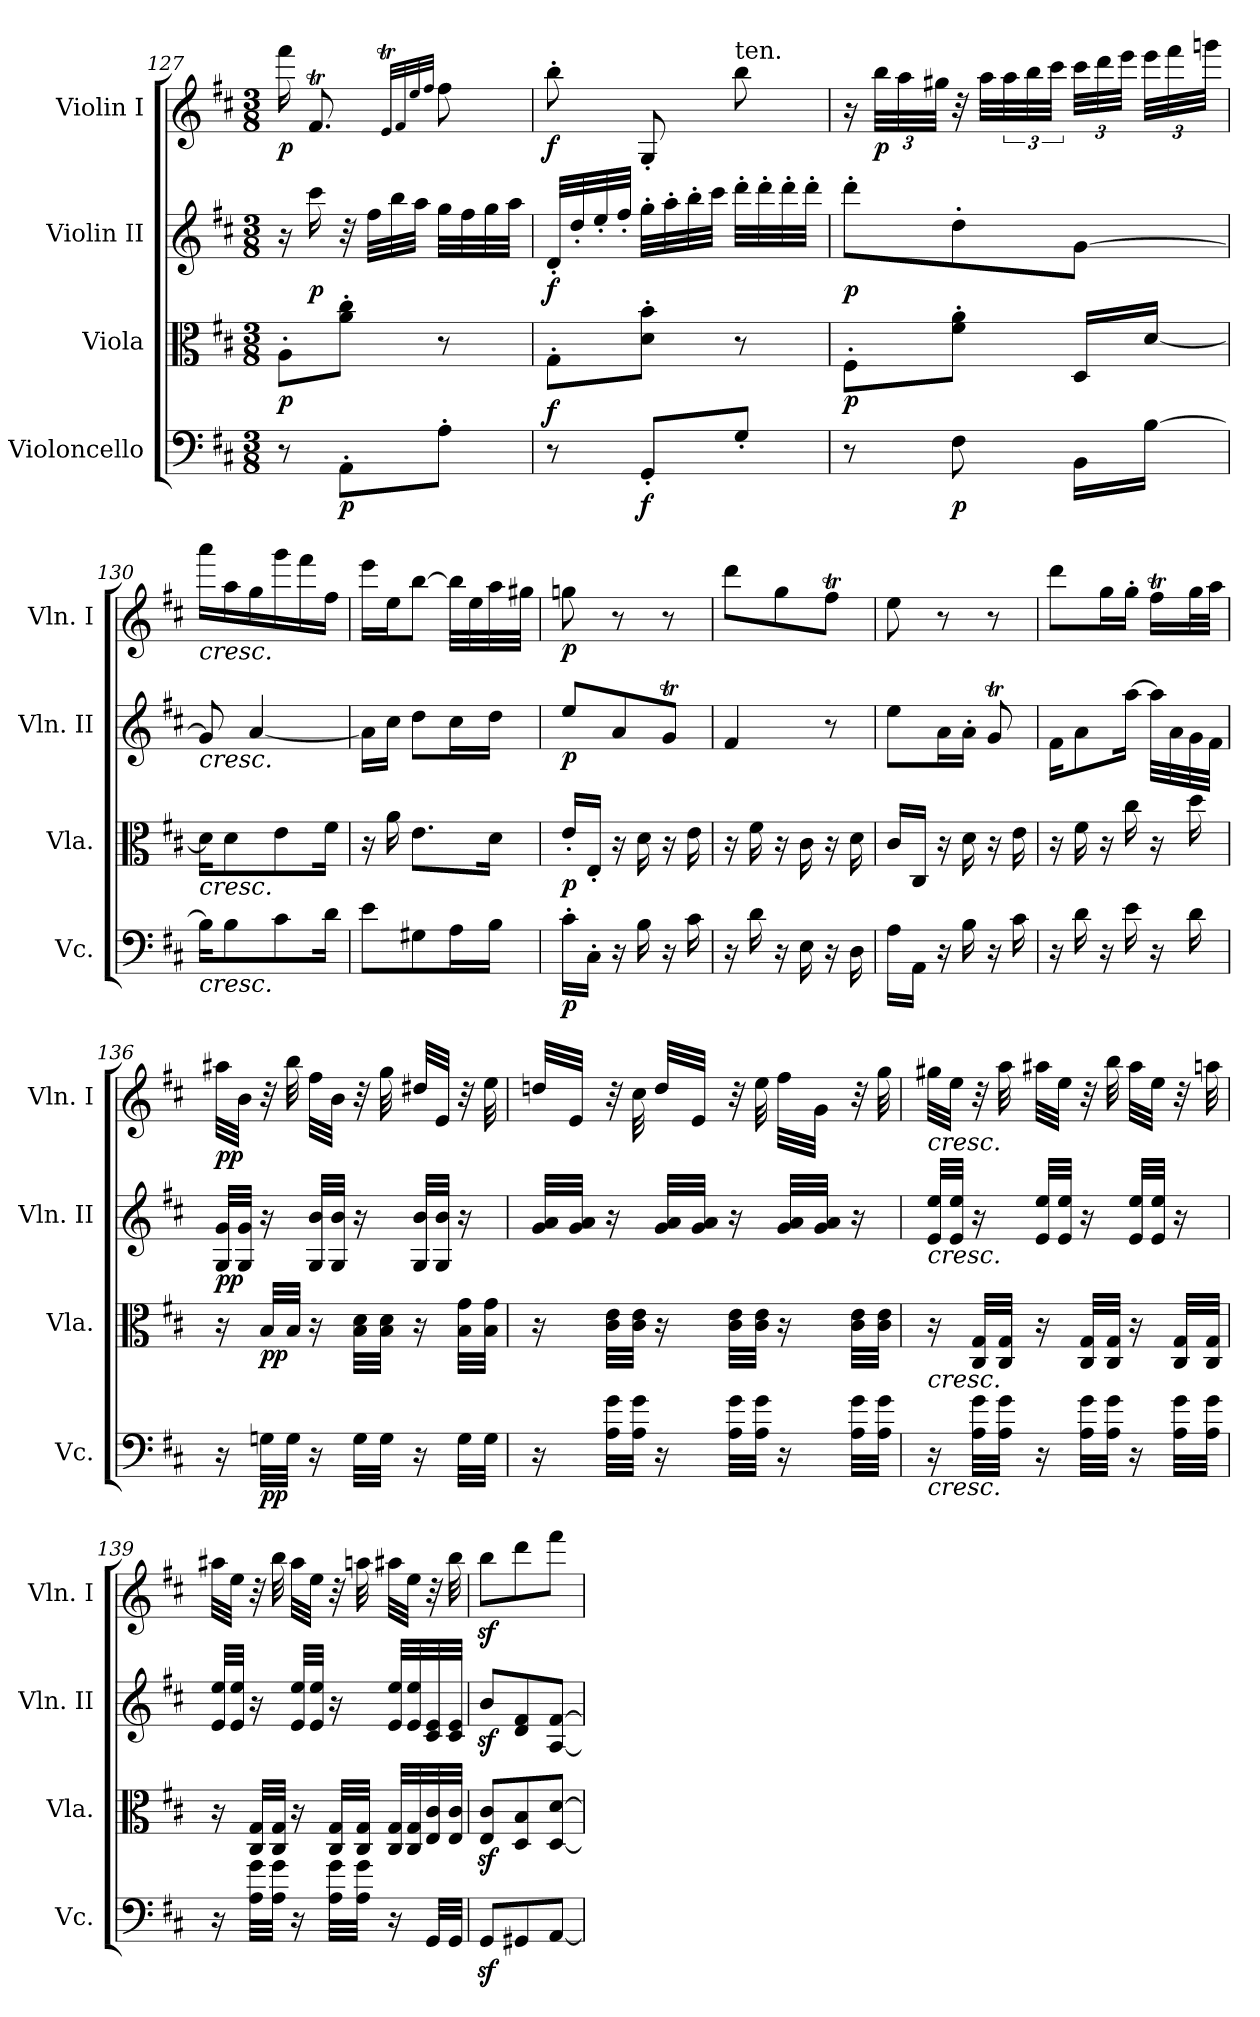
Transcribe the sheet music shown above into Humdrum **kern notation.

**kern	**dynam	**kern	**dynam	**kern	**dynam	**kern	**dynam
*part4	*part4	*part3	*part3	*part2	*part2	*part1	*part1
*staff4	*staff4	*staff3	*staff3	*staff2	*staff2	*staff1	*staff1
*I"Violoncello	*	*I"Viola	*	*I"Violin II	*	*I"Violin I	*
*I'Vc.	*	*I'Vla.	*	*I'Vln. II	*	*I'Vln. I	*
*clefF4	*	*clefC3	*	*clefG2	*	*clefG2	*
*k[f#c#]	*	*k[f#c#]	*	*k[f#c#]	*	*k[f#c#]	*
*M3/8	*	*M3/8	*	*M3/8	*	*M3/8	*
=127	=127	=127	=127	=127	=127	=127	=127
!	!	!	!LO:DY:b	!	!	!	!LO:DY:b
8r	.	8A'\L	p	16r	.	16fff#\	p
!	!	!	!	!	!LO:DY:b	!	!
.	.	.	.	16ccc#\	p	8.f#t/	.
!	!LO:DY:b	!	!	!	!	!	!
8AA'\L	p	8a\' 8cc#\'J	.	32r	.	.	.
.	.	.	.	32ff#\LLL	.	.	.
.	.	.	.	32bb\	.	.	.
.	.	.	.	32aa\JJJ	.	.	.
.	.	.	.	.	.	32qeT/LLL	.
.	.	.	.	.	.	32qf#/	.
.	.	.	.	.	.	32qee/	.
.	.	.	.	.	.	32qff#/JJJ	.
8A'\J	.	8r	.	32gg\LLL	.	8ff#\	.
.	.	.	.	32ff#\	.	.	.
.	.	.	.	32gg\	.	.	.
.	.	.	.	32aa\JJJ	.	.	.
!!LO:LB:g=z
=128	=128	=128	=128	=128	=128	=128	=128
!	!LO:DY:a	!	!	!	!LO:DY:b	!	!LO:DY:b
8r	f	8G'\L	.	32d'/LLL	f	8bb'\	f
.	.	.	.	32dd'/	.	.	.
.	.	.	.	32ee'/	.	.	.
.	.	.	.	32ff#'/JJJ	.	.	.
!	!LO:DY:b	!	!	!	!	!	!
8GG'/L	f	8d\' 8b\'J	.	32gg'\LLL	.	8G'/	.
.	.	.	.	32aa'\	.	.	.
.	.	.	.	32bb'\	.	.	.
.	.	.	.	32ccc#\JJJ	.	.	.
!	!	!	!	!	!	!LO:TX:a:t=ten.	!
8G'/J	.	8r	.	32ddd'\LLL	.	8bb\	.
.	.	.	.	32ddd'\	.	.	.
.	.	.	.	32ddd'\	.	.	.
.	.	.	.	32ddd'\JJJ	.	.	.
!!LO:PB:g=z
=129	=129	=129	=129	=129	=129	=129	=129
!	!	!	!LO:DY:b	!	!LO:DY:b	!	!
8r	.	8F#'\L	p	8ddd'\L	p	16r	.
*	*	*	*	*	*	*Xbrackettup	*
!	!	!	!	!	!	!	!LO:DY:b
.	.	.	.	.	.	48bb\LLL	p
.	.	.	.	.	.	48aa\	.
.	.	.	.	.	.	48gg#X\JJJ	.
!	!LO:DY:b	!	!	!	!	!	!
8F#\	p	8f#\' 8a\'J	.	8dd'\	.	32r	.
.	.	.	.	.	.	32aa\LLL	.
*	*	*	*	*	*	*brackettup	*
.	.	.	.	.	.	48aa\	.
.	.	.	.	.	.	48bb\	.
.	.	.	.	.	.	48ccc#\JJJ	.
*	*	*	*	*	*	*Xbrackettup	*
16BB\LL	.	16D/LL	.	[8g\J	.	48ccc#\LLL	.
.	.	.	.	.	.	48ddd\	.
.	.	.	.	.	.	48eee\JJJ	.
[16B\JJ	.	[16d/JJ	.	.	.	48eee\LLL	.
.	.	.	.	.	.	48fff#\	.
.	.	.	.	.	.	48gggn\JJJ	.
=130	=130	=130	=130	=130	=130	=130	=130
!	!	!	!	!	!	!LO:TX:b:i:t=cresc.	!
!	!	!	!	!LO:TX:b:i:t=cresc.	!	!	!
!	!	!LO:TX:b:i:t=cresc.	!	!	!	!	!
!LO:TX:b:i:t=cresc.	!	!	!	!	!	!	!
16B\KL]	.	16d\KL]	.	8g/]	.	16aaa\LL	.
8B\	.	8d\	.	.	.	16aa\	.
.	.	.	.	[4a/	.	16gg\	.
8c#\	.	8e\	.	.	.	16ggg\	.
.	.	.	.	.	.	16fff#\	.
16d\Jk	.	16f#\Jk	.	.	.	16ff#\JJ	.
=131	=131	=131	=131	=131	=131	=131	=131
8e\L	.	16r	.	16a\LL]	.	16eee\LL	.
.	.	16a\	.	16cc#\JJ	.	16ee\J	.
8G#X\	.	8.e\L	.	8dd\L	.	[8bb\J	.
16A\L	.	.	.	16cc#\L	.	32bb\LLL]	.
.	.	.	.	.	.	32ee\	.
16B\JJ	.	16d\Jk	.	16dd\JJ	.	32aa\	.
.	.	.	.	.	.	32gg#X\JJJ	.
=132	=132	=132	=132	=132	=132	=132	=132
!	!LO:DY:b	!	!LO:DY:b	!	!LO:DY:b	!	!LO:DY:b
16c#'\LL	p	16e'/LL	p	8ee/L	p	8ggn\	p
16C#'\JJ	.	16E'/JJ	.	.	.	.	.
16r	.	16r	.	8a/	.	8r	.
16B\	.	16d\	.	.	.	.	.
16r	.	16r	.	8gT/J	.	8r	.
16c#\	.	16e\	.	.	.	.	.
!!LO:LB:g=z
=133	=133	=133	=133	=133	=133	=133	=133
16r	.	16r	.	4f#/	.	8ddd\L	.
16d\	.	16f#\	.	.	.	.	.
16r	.	16r	.	.	.	8gg\	.
16E\	.	16c#\	.	.	.	.	.
16r	.	16r	.	8r	.	8ff#t\J	.
16D\	.	16d\	.	.	.	.	.
=134	=134	=134	=134	=134	=134	=134	=134
16A\LL	.	16c#/LL	.	8ee\L	.	8ee\	.
16AA\JJ	.	16C#/JJ	.	.	.	.	.
16r	.	16r	.	16a\L	.	8r	.
16B\	.	16d\	.	16a'\JJ	.	.	.
16r	.	16r	.	8gT/	.	8r	.
16c#\	.	16e\	.	.	.	.	.
=135	=135	=135	=135	=135	=135	=135	=135
16r	.	16r	.	16f#\KL	.	8ddd\L	.
16d\	.	16f#\	.	8a\	.	.	.
16r	.	16r	.	.	.	16gg\L	.
16e\	.	16cc#\	.	[16aa\Jk	.	16gg'\JJ	.
16r	.	16r	.	32aa\LLL]	.	16ff#t\LL	.
.	.	.	.	32a\	.	.	.
16d\	.	16dd\	.	32g\	.	32gg\L	.
.	.	.	.	32f#\JJJ	.	32aa\JJJ	.
=136	=136	=136	=136	=136	=136	=136	=136
!	!	!	!	!	!LO:DY:b	!	!LO:DY:b
16r	.	16r	.	32G/ 32g/LLL	pp	32aa#X\LLL	pp
.	.	.	.	32G/ 32g/JJJ	.	32b\JJJ	.
!	!LO:DY:b	!	!LO:DY:b	!	!	!	!
32Gn\LLL	pp	32B/LLL	pp	16r	.	32r	.
32G\JJJ	.	32B/JJJ	.	.	.	32bb\	.
16r	.	16r	.	32G/ 32b/LLL	.	32ff#\LLL	.
.	.	.	.	32G/ 32b/JJJ	.	32b\JJJ	.
32G\LLL	.	32B\ 32d\LLL	.	16r	.	32r	.
32G\JJJ	.	32B\ 32d\JJJ	.	.	.	32gg\	.
16r	.	16r	.	32G/ 32b/LLL	.	32dd#X/LLL	.
.	.	.	.	32G/ 32b/JJJ	.	32e/JJJ	.
32G\LLL	.	32B\ 32g\LLL	.	16r	.	32r	.
32G\JJJ	.	32B\ 32g\JJJ	.	.	.	32ee\	.
!!LO:LB:g=z
=137	=137	=137	=137	=137	=137	=137	=137
16r	.	16r	.	32g/ 32a/LLL	.	32ddn/LLL	.
.	.	.	.	32g/ 32a/JJJ	.	32e/JJJ	.
32A\ 32g\LLL	.	32c#\ 32e\LLL	.	16r	.	32r	.
32A\ 32g\JJJ	.	32c#\ 32e\JJJ	.	.	.	32cc#\	.
16r	.	16r	.	32g/ 32a/LLL	.	32dd/LLL	.
.	.	.	.	32g/ 32a/JJJ	.	32e/JJJ	.
32A\ 32g\LLL	.	32c#\ 32e\LLL	.	16r	.	32r	.
32A\ 32g\JJJ	.	32c#\ 32e\JJJ	.	.	.	32ee\	.
16r	.	16r	.	32g/ 32a/LLL	.	32ff#\LLL	.
.	.	.	.	32g/ 32a/JJJ	.	32g\JJJ	.
32A\ 32g\LLL	.	32c#\ 32e\LLL	.	16r	.	32r	.
32A\ 32g\JJJ	.	32c#\ 32e\JJJ	.	.	.	32gg\	.
!!LO:PB:g=z
=138	=138	=138	=138	=138	=138	=138	=138
!	!	!	!	!	!	!LO:TX:b:i:t=cresc.	!
!	!	!	!	!LO:TX:b:i:t=cresc.	!	!	!
!	!	!LO:TX:b:i:t=cresc.	!	!	!	!	!
!LO:TX:b:i:t=cresc.	!	!	!	!	!	!	!
16r	.	16r	.	32e/ 32ee/LLL	.	32gg#X\LLL	.
.	.	.	.	32e/ 32ee/JJJ	.	32ee\JJJ	.
32A\ 32g\LLL	.	32C#/ 32G/LLL	.	16r	.	32r	.
32A\ 32g\JJJ	.	32C#/ 32G/JJJ	.	.	.	32aa\	.
16r	.	16r	.	32e/ 32ee/LLL	.	32aa#X\LLL	.
.	.	.	.	32e/ 32ee/JJJ	.	32ee\JJJ	.
32A\ 32g\LLL	.	32C#/ 32G/LLL	.	16r	.	32r	.
32A\ 32g\JJJ	.	32C#/ 32G/JJJ	.	.	.	32bb\	.
16r	.	16r	.	32e/ 32ee/LLL	.	32aa#\LLL	.
.	.	.	.	32e/ 32ee/JJJ	.	32ee\JJJ	.
32A\ 32g\LLL	.	32C#/ 32G/LLL	.	16r	.	32r	.
32A\ 32g\JJJ	.	32C#/ 32G/JJJ	.	.	.	32aan\	.
=139	=139	=139	=139	=139	=139	=139	=139
16r	.	16r	.	32e/ 32ee/LLL	.	32aa#X\LLL	.
.	.	.	.	32e/ 32ee/JJJ	.	32ee\JJJ	.
32A\ 32g\LLL	.	32C#/ 32G/LLL	.	16r	.	32r	.
32A\ 32g\JJJ	.	32C#/ 32G/JJJ	.	.	.	32bb\	.
16r	.	16r	.	32e/ 32ee/LLL	.	32aa#\LLL	.
.	.	.	.	32e/ 32ee/JJJ	.	32ee\JJJ	.
32A\ 32g\LLL	.	32C#/ 32G/LLL	.	16r	.	32r	.
32A\ 32g\JJJ	.	32C#/ 32G/JJJ	.	.	.	32aan\	.
16r	.	32C#/ 32G/LLL	.	32e/ 32ee/LLL	.	32aa#X\LLL	.
.	.	32C#/ 32G/	.	32e/ 32ee/	.	32ee\JJJ	.
32GG/LLL	.	32E/ 32c#/	.	32c#/ 32e/	.	32r	.
32GG/JJJ	.	32E/ 32c#/JJJ	.	32c#/ 32e/JJJ	.	32bb\	.
=140	=140	=140	=140	=140	=140	=140	=140
8GGz</L	.	8E/z< 8c#/z<L	.	8bz</L	.	8bbz<\L	.
8GG#X/	.	8D/ 8B/	.	8d/ 8f#/	.	8ddd\	.
[8AA/J	.	[8D/ [8d/J	.	[8A/ [8f#/J	.	8fff#\J	.
=	=	=	=	=	=	=	=
*-	*-	*-	*-	*-	*-	*-	*-
